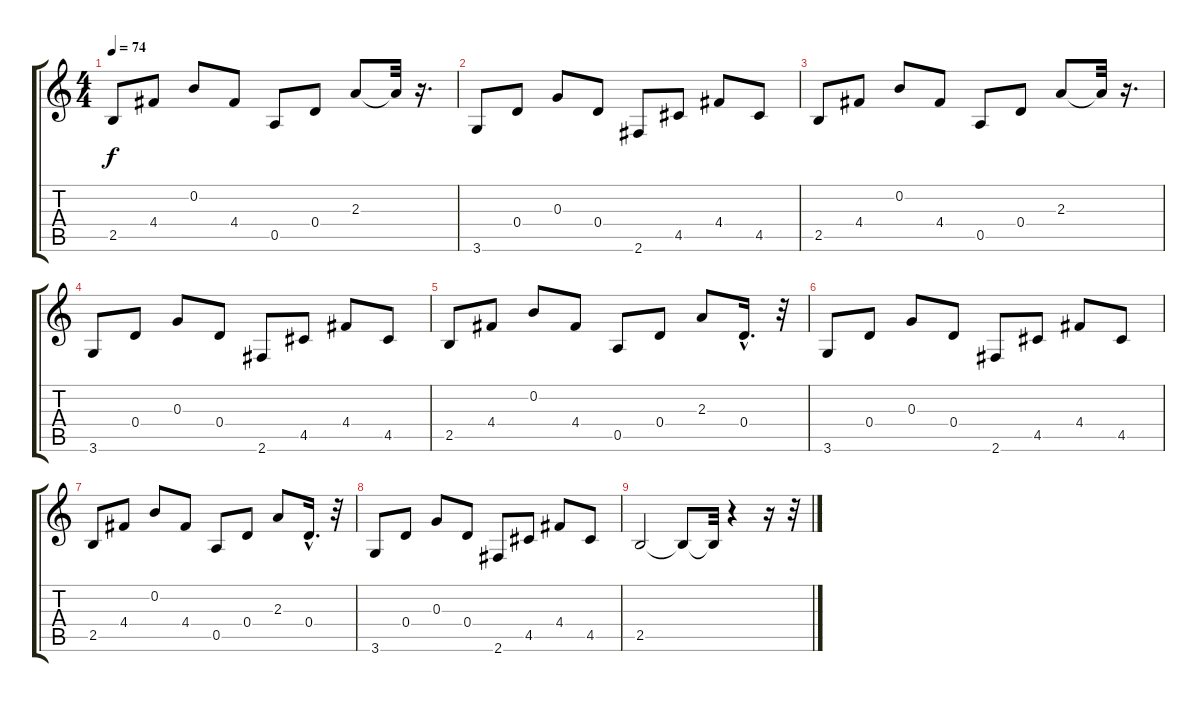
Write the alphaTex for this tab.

\track "" {instrument acousticguitarsteel}
\staff {score tabs}
\tuning (E4 B3 G3 D3 A2 E2) {hide}
\ts (4 4)
\tempo 74
\clef g2
\ks c
2.5.8{dy f} 4.4.8 0.2.8 4.4.8 0.5.8 0.4.8 2.3.8 2.3{t}.32 r.16{d} |
3.6.8 0.4.8 0.3.8 0.4.8 2.6.8 4.5.8 4.4.8 4.5.8 |
2.5.8 4.4.8 0.2.8 4.4.8 0.5.8 0.4.8 2.3.8 2.3{t}.32 r.16{d} |
3.6.8 0.4.8 0.3.8 0.4.8 2.6.8 4.5.8 4.4.8 4.5.8 |
2.5.8 4.4.8 0.2.8 4.4.8 0.5.8 0.4.8 2.3.8 0.4{hac}.16{d} r.32 |
3.6.8 0.4.8 0.3.8 0.4.8 2.6.8 4.5.8 4.4.8 4.5.8 |
2.5.8 4.4.8 0.2.8 4.4.8 0.5.8 0.4.8 2.3.8 0.4{hac}.16{d} r.32 |
3.6.8 0.4.8 0.3.8 0.4.8 2.6.8 4.5.8 4.4.8 4.5.8 |
2.5.2 2.5{t}.8 2.5{t}.32 r.4 r.16 r.32
